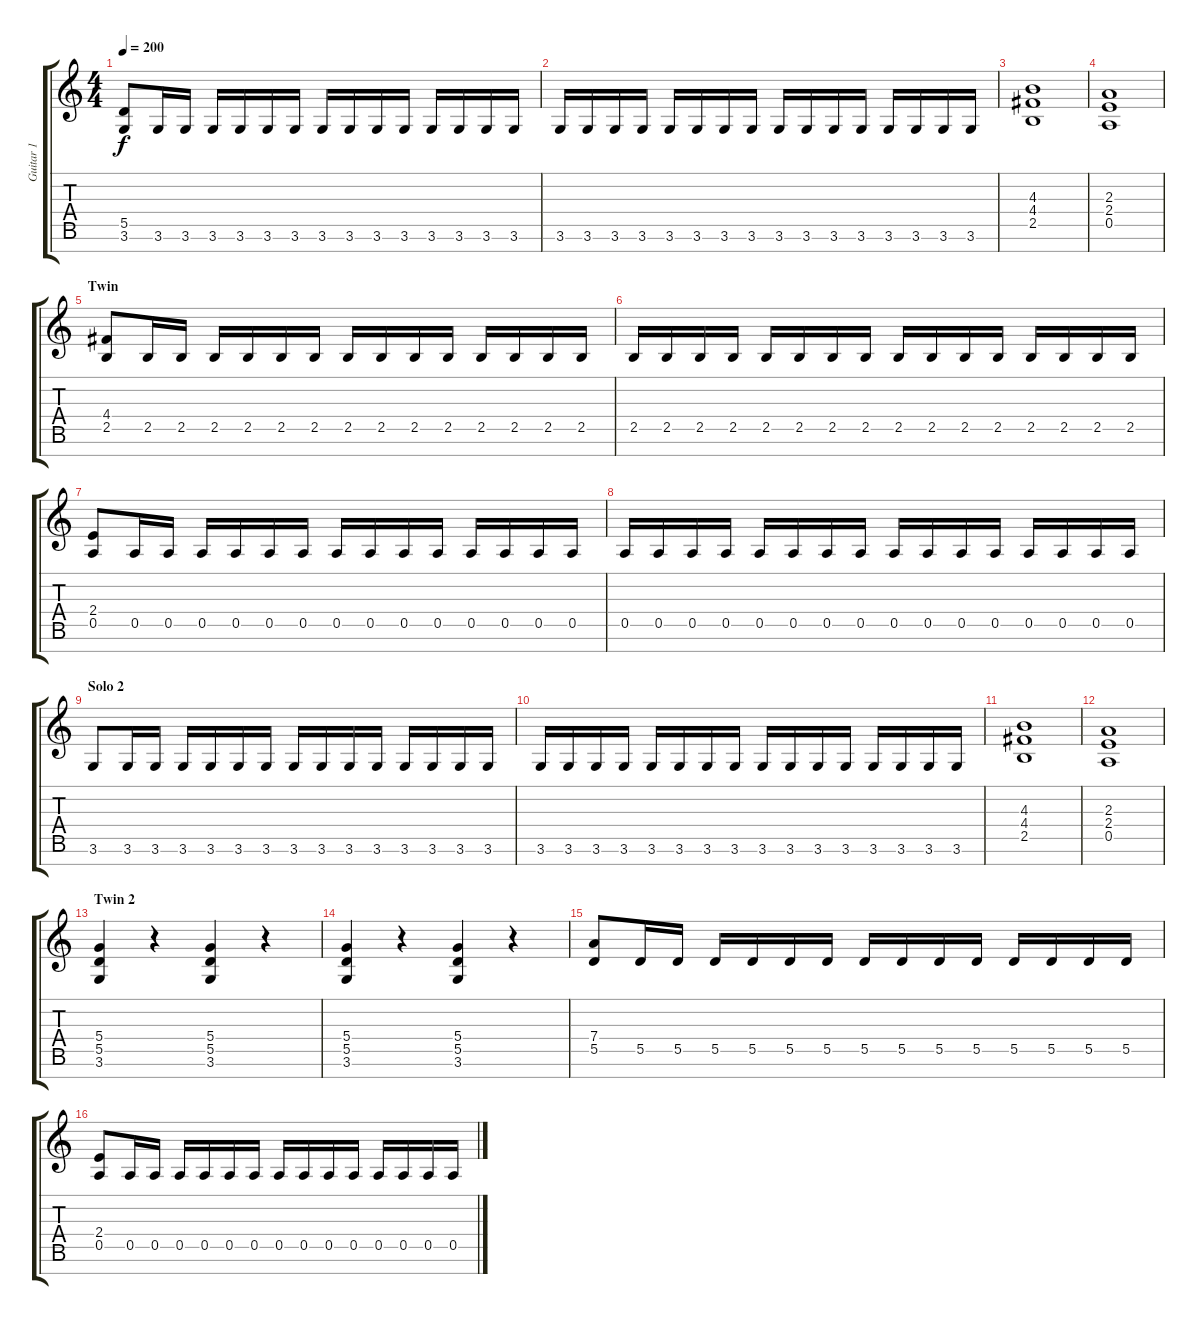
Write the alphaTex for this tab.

\track ("Guitar 1" "Guitar 1") {instrument overdrivenguitar}
\staff {score tabs}
\tuning (E4 B3 G3 D3 A2 E2 B1) {hide}
\ts (4 4)
\tempo 200
\clef g2
\ks c
(5.5 3.6).8{dy f} 3.6.16 3.6.16 3.6.16 3.6.16 3.6.16 3.6.16 3.6.16 3.6.16 3.6.16 3.6.16 3.6.16 3.6.16 3.6.16 3.6.16 |
3.6.16 3.6.16 3.6.16 3.6.16 3.6.16 3.6.16 3.6.16 3.6.16 3.6.16 3.6.16 3.6.16 3.6.16 3.6.16 3.6.16 3.6.16 3.6.16 |
(4.3 4.4 2.5).1 |
(2.3 2.4 0.5).1 |
\section ("" "Twin")
(4.4 2.5).8 2.5.16 2.5.16 2.5.16 2.5.16 2.5.16 2.5.16 2.5.16 2.5.16 2.5.16 2.5.16 2.5.16 2.5.16 2.5.16 2.5.16 |
2.5.16 2.5.16 2.5.16 2.5.16 2.5.16 2.5.16 2.5.16 2.5.16 2.5.16 2.5.16 2.5.16 2.5.16 2.5.16 2.5.16 2.5.16 2.5.16 |
(2.4 0.5).8 0.5.16 0.5.16 0.5.16 0.5.16 0.5.16 0.5.16 0.5.16 0.5.16 0.5.16 0.5.16 0.5.16 0.5.16 0.5.16 0.5.16 |
0.5.16 0.5.16 0.5.16 0.5.16 0.5.16 0.5.16 0.5.16 0.5.16 0.5.16 0.5.16 0.5.16 0.5.16 0.5.16 0.5.16 0.5.16 0.5.16 |
\section ("" "Solo 2")
3.6.8 3.6.16 3.6.16 3.6.16 3.6.16 3.6.16 3.6.16 3.6.16 3.6.16 3.6.16 3.6.16 3.6.16 3.6.16 3.6.16 3.6.16 |
3.6.16 3.6.16 3.6.16 3.6.16 3.6.16 3.6.16 3.6.16 3.6.16 3.6.16 3.6.16 3.6.16 3.6.16 3.6.16 3.6.16 3.6.16 3.6.16 |
(4.3 4.4 2.5).1 |
(2.3 2.4 0.5).1 |
\section ("" "Twin 2")
(5.4 5.5 3.6).4 r.4 (5.4 5.5 3.6).4 r.4 |
(5.4 5.5 3.6).4 r.4 (5.4 5.5 3.6).4 r.4 |
(7.4 5.5).8 5.5.16 5.5.16 5.5.16 5.5.16 5.5.16 5.5.16 5.5.16 5.5.16 5.5.16 5.5.16 5.5.16 5.5.16 5.5.16 5.5.16 |
(2.4 0.5).8 0.5.16 0.5.16 0.5.16 0.5.16 0.5.16 0.5.16 0.5.16 0.5.16 0.5.16 0.5.16 0.5.16 0.5.16 0.5.16 0.5.16
